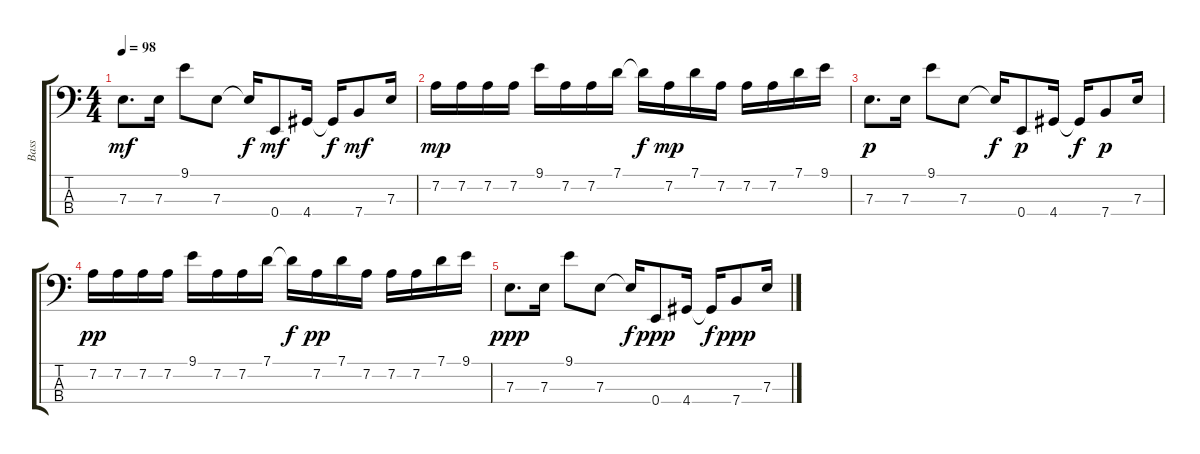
\track ("Bass" "Bass") {instrument electricbassfinger}
\staff {score tabs}
\tuning (G2 D2 A1 E1) {hide}
\ts (4 4)
\tempo 98
\clef f4
\ks c
7.3.8{d dy mf} 7.3.16 9.1.8 7.3.8 7.3{t}.16{dy f} 0.4.8{dy mf} 4.4.16 4.4{t}.16{dy f} 7.4.8{dy mf} 7.3.16 |
7.2.16{dy mp} 7.2.16 7.2.16 7.2.16 9.1.16 7.2.16 7.2.16 7.1.16 7.1{t}.16{dy f} 7.2.16{dy mp} 7.1.16 7.2.16 7.2.16 7.2.16 7.1.16 9.1.16 |
7.3.8{d dy p} 7.3.16 9.1.8 7.3.8 7.3{t}.16{dy f} 0.4.8{dy p} 4.4.16 4.4{t}.16{dy f} 7.4.8{dy p} 7.3.16 |
7.2.16{dy pp} 7.2.16 7.2.16 7.2.16 9.1.16 7.2.16 7.2.16 7.1.16 7.1{t}.16{dy f} 7.2.16{dy pp} 7.1.16 7.2.16 7.2.16 7.2.16 7.1.16 9.1.16 |
7.3.8{d dy ppp} 7.3.16 9.1.8 7.3.8 7.3{t}.16{dy f} 0.4.8{dy ppp} 4.4.16 4.4{t}.16{dy f} 7.4.8{dy ppp} 7.3.16
